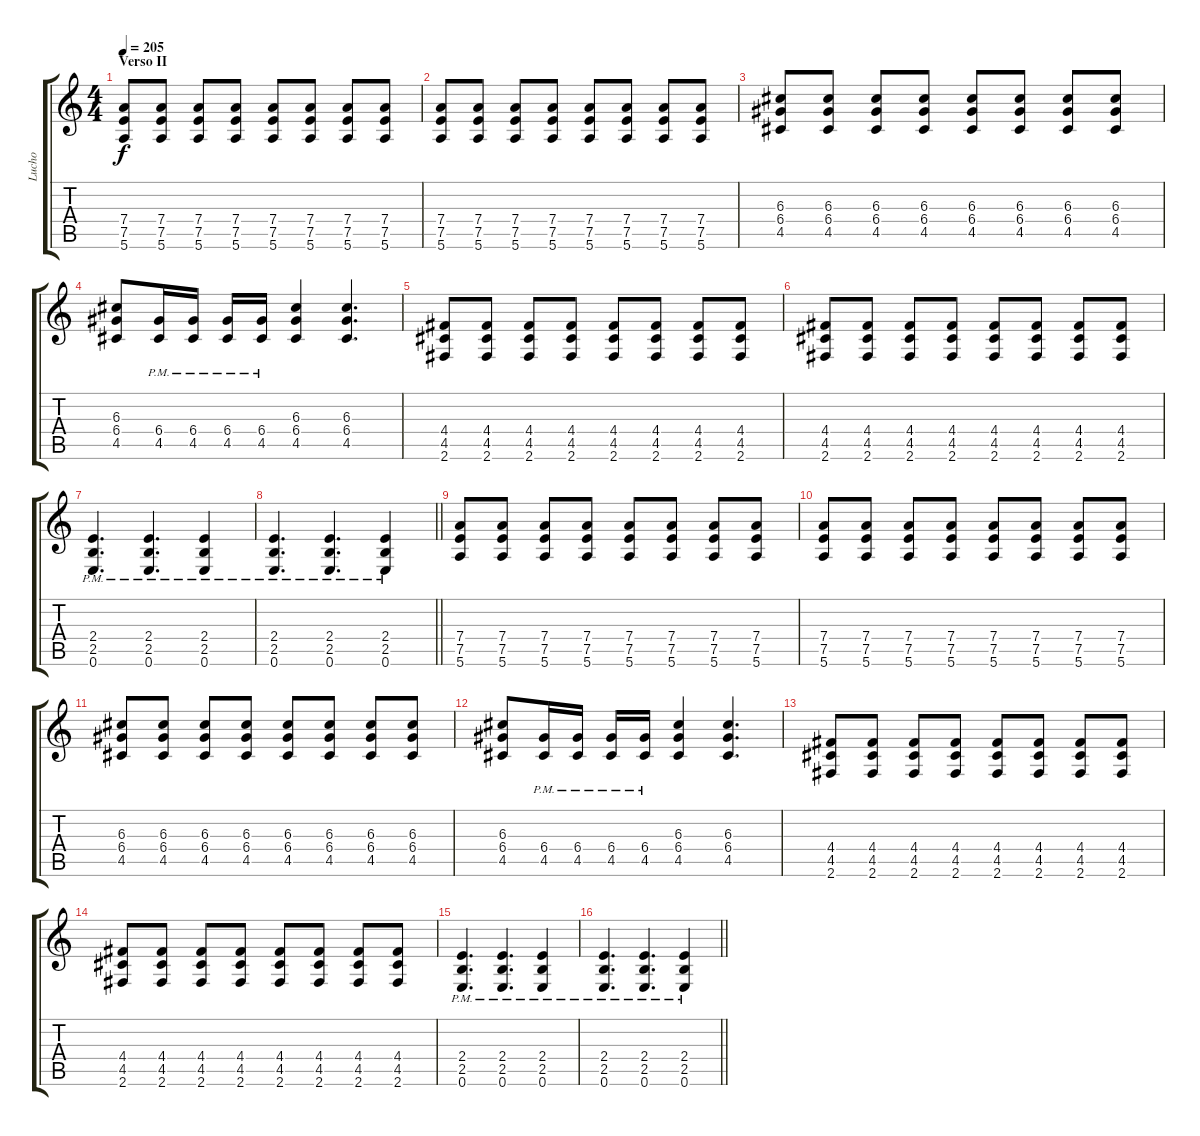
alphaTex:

\track ("Lucho" "Lucho") {instrument distortionguitar}
\staff {score tabs}
\tuning (E4 B3 G3 D3 A2 E2) {hide}
\ts (4 4)
\section ("" "Verso II")
\tempo 205
\clef g2
\ks c
(7.4 7.5 5.6).8{dy f} (7.4 7.5 5.6).8 (7.4 7.5 5.6).8 (7.4 7.5 5.6).8 (7.4 7.5 5.6).8 (7.4 7.5 5.6).8 (7.4 7.5 5.6).8 (7.4 7.5 5.6).8 |
(7.4 7.5 5.6).8 (7.4 7.5 5.6).8 (7.4 7.5 5.6).8 (7.4 7.5 5.6).8 (7.4 7.5 5.6).8 (7.4 7.5 5.6).8 (7.4 7.5 5.6).8 (7.4 7.5 5.6).8 |
(6.3 6.4 4.5).8 (6.3 6.4 4.5).8 (6.3 6.4 4.5).8 (6.3 6.4 4.5).8 (6.3 6.4 4.5).8 (6.3 6.4 4.5).8 (6.3 6.4 4.5).8 (6.3 6.4 4.5).8 |
(6.3 6.4 4.5).8 (6.4{pm} 4.5{pm}).16 (6.4{pm} 4.5{pm}).16 (6.4{pm} 4.5{pm}).16 (6.4{pm} 4.5{pm}).16 (6.3 6.4 4.5).4 (6.3 6.4 4.5).4{d} |
(4.4 4.5 2.6).8 (4.4 4.5 2.6).8 (4.4 4.5 2.6).8 (4.4 4.5 2.6).8 (4.4 4.5 2.6).8 (4.4 4.5 2.6).8 (4.4 4.5 2.6).8 (4.4 4.5 2.6).8 |
(4.4 4.5 2.6).8 (4.4 4.5 2.6).8 (4.4 4.5 2.6).8 (4.4 4.5 2.6).8 (4.4 4.5 2.6).8 (4.4 4.5 2.6).8 (4.4 4.5 2.6).8 (4.4 4.5 2.6).8 |
(2.4{pm} 2.5{pm} 0.6{pm}).4{d} (2.4{pm} 2.5{pm} 0.6{pm}).4{d} (2.4{pm} 2.5{pm} 0.6{pm}).4 |
\barLineRight lightlight
(2.4{pm} 2.5{pm} 0.6{pm}).4{d} (2.4{pm} 2.5{pm} 0.6{pm}).4{d} (2.4{pm} 2.5{pm} 0.6{pm}).4 |
(7.4 7.5 5.6).8 (7.4 7.5 5.6).8 (7.4 7.5 5.6).8 (7.4 7.5 5.6).8 (7.4 7.5 5.6).8 (7.4 7.5 5.6).8 (7.4 7.5 5.6).8 (7.4 7.5 5.6).8 |
(7.4 7.5 5.6).8 (7.4 7.5 5.6).8 (7.4 7.5 5.6).8 (7.4 7.5 5.6).8 (7.4 7.5 5.6).8 (7.4 7.5 5.6).8 (7.4 7.5 5.6).8 (7.4 7.5 5.6).8 |
(6.3 6.4 4.5).8 (6.3 6.4 4.5).8 (6.3 6.4 4.5).8 (6.3 6.4 4.5).8 (6.3 6.4 4.5).8 (6.3 6.4 4.5).8 (6.3 6.4 4.5).8 (6.3 6.4 4.5).8 |
(6.3 6.4 4.5).8 (6.4{pm} 4.5{pm}).16 (6.4{pm} 4.5{pm}).16 (6.4{pm} 4.5{pm}).16 (6.4{pm} 4.5{pm}).16 (6.3 6.4 4.5).4 (6.3 6.4 4.5).4{d} |
(4.4 4.5 2.6).8 (4.4 4.5 2.6).8 (4.4 4.5 2.6).8 (4.4 4.5 2.6).8 (4.4 4.5 2.6).8 (4.4 4.5 2.6).8 (4.4 4.5 2.6).8 (4.4 4.5 2.6).8 |
(4.4 4.5 2.6).8 (4.4 4.5 2.6).8 (4.4 4.5 2.6).8 (4.4 4.5 2.6).8 (4.4 4.5 2.6).8 (4.4 4.5 2.6).8 (4.4 4.5 2.6).8 (4.4 4.5 2.6).8 |
(2.4{pm} 2.5{pm} 0.6{pm}).4{d} (2.4{pm} 2.5{pm} 0.6{pm}).4{d} (2.4{pm} 2.5{pm} 0.6{pm}).4 |
\barLineRight lightlight
(2.4{pm} 2.5{pm} 0.6{pm}).4{d} (2.4{pm} 2.5{pm} 0.6{pm}).4{d} (2.4{pm} 2.5{pm} 0.6{pm}).4
